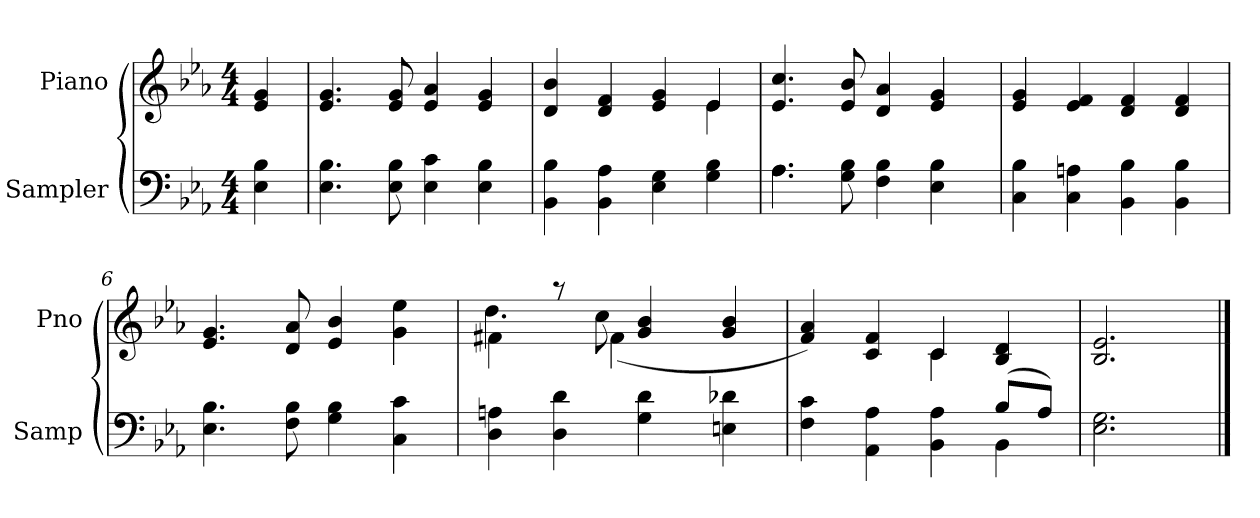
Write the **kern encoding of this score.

**kern	**kern
*part2	*part1
*staff2	*staff1
*I"Sampler	*I"Piano
*I'Samp	*I'Pno
*clefF4	*clefG2
*k[b-e-a-]	*k[b-e-a-]
*E-:	*E-:
*M4/4	*M4/4
=1	=1
4E- 4B-	4e- 4g
=2	=2
4.E- 4.B-	4.e- 4.g
8E- 8B-	8e- 8g
4E- 4c	4e- 4a-
4E- 4B-	4e- 4g
=3	=3
*	*^
4BB- 4B-	4d 4b-	2.ryy
4BB- 4A-	4d 4f	.
4E- 4G	4e- 4g	.
4G 4B-	4e-/	4e-
*	*v	*v
=4	=4
*^	*
4.A-\	4.A-	4.e- 4.cc
8G 8B-	2ryy	8e- 8b-
4F 4B-	.	4d 4a-
4E- 4B-	.	4e- 4g
.	8ryy	.
*v	*v	*
=5	=5
4C 4B-	4e- 4g
4C 4An	4e- 4f
4BB- 4B-	4d 4f
4BB- 4B-	4d 4f
=6	=6
4.E- 4.B-	4.e- 4.g
8F 8B-	8d 8a-
4G 4B-	4e- 4b-
4C 4c	4g 4ee-
=7	=7
*	*^
4D 4An	4f#X\	4.dd
4D 4d	8r	.
.	8cc\	(4f#
4G 4d	4g 4b-	.
.	.	4.ryy
4En 4d-X	4g 4b-	.
=8	=8	=8
*^	*	*
4F 4c	2.ryy	4f 4a-)	2ryy
4AA- 4A-	.	4c 4f	.
4BB- 4A-	.	4c/	4c
(8B-/L	4BB-	4B- 4d	4ryy
8A-/J)	.	.	.
*v	*v	*	*
*	*v	*v
=9	=9
2.E- 2.G	2.B- 2.e-
==	==
*-	*-
